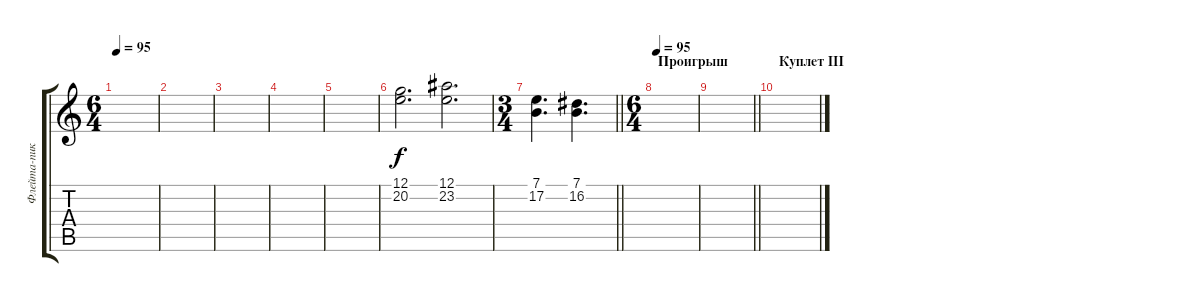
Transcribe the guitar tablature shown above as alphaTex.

\track ("Флейта-пикколо" "Флейта-пик") {instrument piccolo}
\staff {score tabs}
\tuning (E4 B3 G3 D3 A2 E2) {hide}
\ts (6 4)
\tempo 95
\clef g2
\ks c
|
|
|
|
|
(12.1 20.2).2{d} (12.1 23.2).2{d} |
\ts (3 4)
\barLineRight lightlight
(7.1 17.2).4{d} (7.1 16.2).4{d} |
\ts (6 4)
\section ("" "Проигрыш")
\tempo 95
|
\barLineRight lightlight
|
\section ("" "Куплет III")
